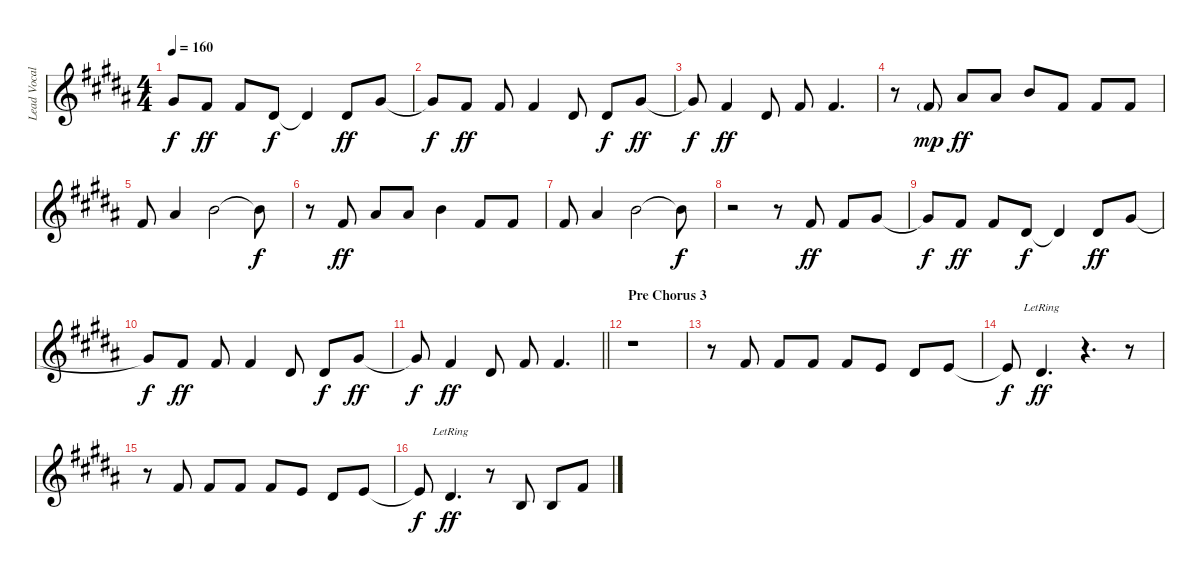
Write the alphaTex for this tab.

\track ("Lead Vocals" "Lead Vocal") {instrument tenorsax}
\staff {score}
\tuning (E4 B3 G3 D3 A2 E2) {hide}
\ts (4 4)
\tempo 160
\clef g2
\ks b
4.1{t}.8{dy f} 2.1.8{dy ff} 2.1.8 4.2.8{dy f} 4.2{t}.4 4.2.8{dy ff} 4.1.8 |
4.1{t}.8{dy f} 2.1.8{dy ff} 2.1.8 2.1.4 4.2.8 4.2.8{dy f} 4.1.8{dy ff} |
4.1{t}.8{dy f} 2.1.4{dy ff} 4.2.8 2.1.8 2.1.4{d} |
r.8 2.1{g}.8{dy mp} 6.1.8{dy ff} 6.1.8 7.1.8 2.1.8 2.1.8 2.1.8 |
2.1.8 6.1.4 7.1.2 7.1{t}.8{dy f} |
r.8 2.1.8{dy ff} 6.1.8 6.1.8 7.1.4 2.1.8 2.1.8 |
2.1.8 6.1.4 7.1.2 7.1{t}.8{dy f} |
r.2 r.8 2.1.8{dy ff} 2.1.8 4.1.8 |
4.1{t}.8{dy f} 2.1.8{dy ff} 2.1.8 4.2.8{dy f} 4.2{t}.4 4.2.8{dy ff} 4.1.8 |
4.1{t}.8{dy f} 2.1.8{dy ff} 2.1.8 2.1.4 4.2.8 4.2.8{dy f} 4.1.8{dy ff} |
\barLineRight lightlight
4.1{t}.8{dy f} 2.1.4{dy ff} 4.2.8 2.1.8 2.1.4{d} |
\section ("" "Pre Chorus 3")
r.1 |
r.8 2.1.8 2.1.8 2.1.8 2.1.8 0.1.8 4.2.8 0.1.8 |
0.1{t}.8{dy f} 4.2{lr}.4{d dy ff} r.4{d} r.8 |
r.8 2.1.8 2.1.8 2.1.8 2.1.8 0.1.8 4.2.8 0.1.8 |
0.1{t}.8{dy f} 4.2{lr}.4{d dy ff} r.8 0.2.8 0.2.8 2.1.8
